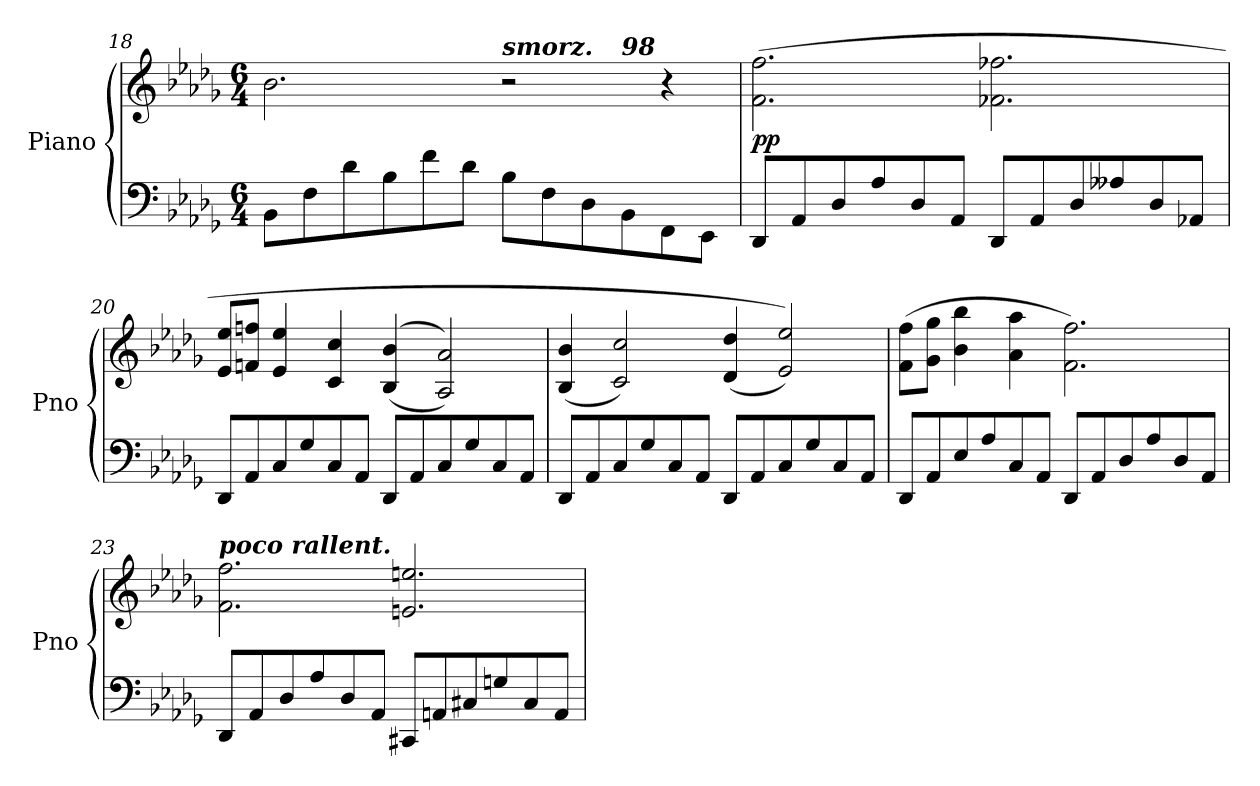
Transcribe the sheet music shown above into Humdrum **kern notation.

**kern	**kern	**dynam
*part1	*part1	*part1
*staff2	*staff1	*staff1/2
*I"Piano	*	*
*I'Pno	*	*
*clefF4	*clefG2	*
*k[b-e-a-d-g-]	*k[b-e-a-d-g-]	*
*M6/4	*M6/4	*
=18	=18	=18
*	*^	*
8BB-\L	2.b-\	1ryy	.
8F\	.	.	.
8d-\	.	.	.
8B-\	.	.	.
8f\	.	.	.
8d-\J	.	.	.
!	!LO:TX:a:Bi:t=smorz.	!	!
8B-\L	2r	.	.
8F\	.	.	.
8D-\	.	8ryy	.
!	!	!LO:TX:a:Bi:t=98	!
8BB-\	.	4.ryy	.
8FF\	4r	.	.
8EE-\J	.	.	.
=19	=19	=19	=19
!	!LO:TX:a:Bi:t=sotto voce	!	!
!	!	!	!LO:DY:b
*	*v	*v	*
8DD-/L	(>2.f\ 2.ff\	pp
8AA-/	.	.
8D-/	.	.
8A-/	.	.
8D-/	.	.
8AA-/J	.	.
8DD-/L	2.f-X\ 2.ff-X\	.
8AA-/	.	.
8D-/	.	.
8A--X/	.	.
8D-/	.	.
8AA-X/J	.	.
!!LO:LB:g=z
=20	=20	=20
8DD-/L	8e-/ 8ee-/L	.
8AA-/	8fn/ 8ffn/J	.
8C/	4e-/ 4ee-/	.
8G-/	.	.
8C/	4c/ 4cc/	.
8AA-/J	.	.
8DD-/L	(<(<4B-/ 4b-/	.
8AA-/	.	.
8C/	2A-/ 2a-/))	.
8G-/	.	.
8C/	.	.
8AA-/J	.	.
=21	=21	=21
8DD-/L	(<4B-/ 4b-/	.
8AA-/	.	.
8C/	2c/ 2cc/)	.
8G-/	.	.
8C/	.	.
8AA-/J	.	.
8DD-/L	(<4d-/ 4dd-/	.
8AA-/	.	.
8C/	2e-/ 2ee-/))	.
8G-/	.	.
8C/	.	.
8AA-/J	.	.
=22	=22	=22
8DD-/L	(>8f\ 8ff\L	.
8AA-/	8g-\ 8gg-\J	.
8E-/	4b-\ 4bb-\	.
8A-/	.	.
8C/	4a-\ 4aa-\	.
8AA-/J	.	.
8DD-/L	2.f\ 2.ff\)	.
8AA-/	.	.
8D-/	.	.
8A-/	.	.
8D-/	.	.
8AA-/J	.	.
!!LO:LB:g=z
=23	=23	=23
!	!LO:TX:a:Bi:t=poco rallent.	!
8DD-/L	2.f\ 2.ff\	.
8AA-/	.	.
8D-/	.	.
8A-/	.	.
8D-/	.	.
8AA-/J	.	.
8CC#X/L	2.en/ 2.een/	.
8AAn/	.	.
8C#X/	.	.
8Gn/	.	.
8C#/	.	.
8AA/J	.	.
=	=	=
*-	*-	*-
